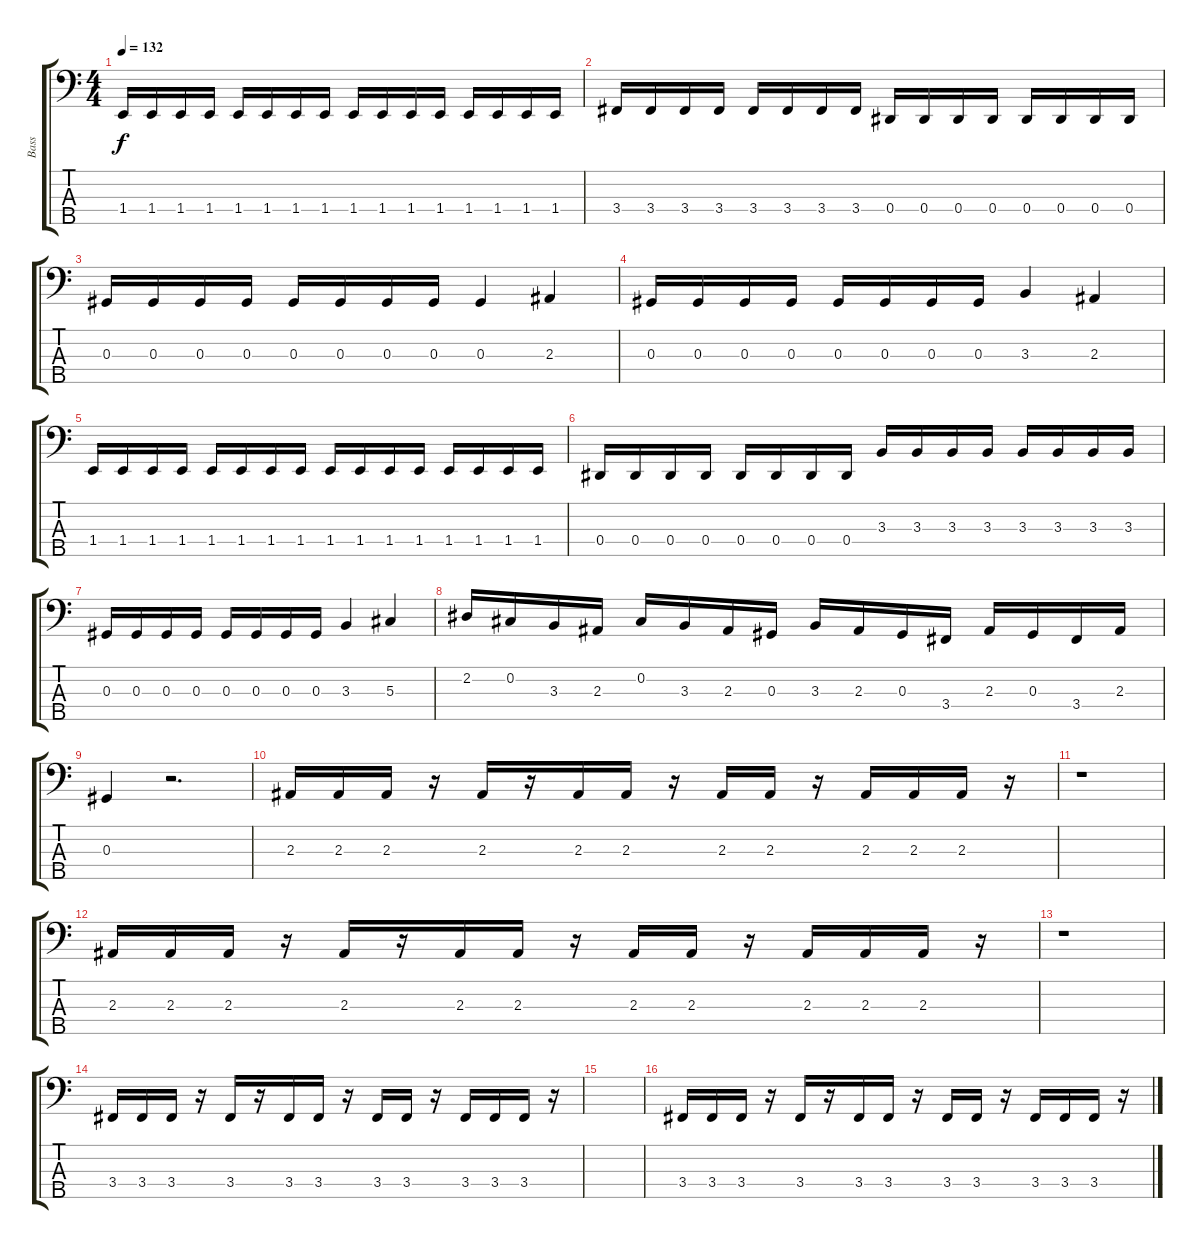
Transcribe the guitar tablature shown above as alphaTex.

\track ("Bass" "Bass") {mute instrument electricbassfinger}
\staff {score tabs}
\tuning (Gb2 Db2 Ab1 Eb1 Bb0) {hide}
\ts (4 4)
\tempo 132
\clef f4
\ks c
1.4.16{dy f} 1.4.16 1.4.16 1.4.16 1.4.16 1.4.16 1.4.16 1.4.16 1.4.16 1.4.16 1.4.16 1.4.16 1.4.16 1.4.16 1.4.16 1.4.16 |
3.4.16 3.4.16 3.4.16 3.4.16 3.4.16 3.4.16 3.4.16 3.4.16 0.4.16 0.4.16 0.4.16 0.4.16 0.4.16 0.4.16 0.4.16 0.4.16 |
0.3.16 0.3.16 0.3.16 0.3.16 0.3.16 0.3.16 0.3.16 0.3.16 0.3.4 2.3.4 |
0.3.16 0.3.16 0.3.16 0.3.16 0.3.16 0.3.16 0.3.16 0.3.16 3.3.4 2.3.4 |
1.4.16 1.4.16 1.4.16 1.4.16 1.4.16 1.4.16 1.4.16 1.4.16 1.4.16 1.4.16 1.4.16 1.4.16 1.4.16 1.4.16 1.4.16 1.4.16 |
0.4.16 0.4.16 0.4.16 0.4.16 0.4.16 0.4.16 0.4.16 0.4.16 3.3.16 3.3.16 3.3.16 3.3.16 3.3.16 3.3.16 3.3.16 3.3.16 |
0.3.16 0.3.16 0.3.16 0.3.16 0.3.16 0.3.16 0.3.16 0.3.16 3.3.4 5.3.4 |
2.2.16 0.2.16 3.3.16 2.3.16 0.2.16 3.3.16 2.3.16 0.3.16 3.3.16 2.3.16 0.3.16 3.4.16 2.3.16 0.3.16 3.4.16 2.3.16 |
0.3.4 r.2{d} |
2.3.16 2.3.16 2.3.16 r.16 2.3.16 r.16 2.3.16 2.3.16 r.16 2.3.16 2.3.16 r.16 2.3.16 2.3.16 2.3.16 r.16 |
r.1 |
2.3.16 2.3.16 2.3.16 r.16 2.3.16 r.16 2.3.16 2.3.16 r.16 2.3.16 2.3.16 r.16 2.3.16 2.3.16 2.3.16 r.16 |
r.1 |
3.4.16 3.4.16 3.4.16 r.16 3.4.16 r.16 3.4.16 3.4.16 r.16 3.4.16 3.4.16 r.16 3.4.16 3.4.16 3.4.16 r.16 |
|
3.4.16 3.4.16 3.4.16 r.16 3.4.16 r.16 3.4.16 3.4.16 r.16 3.4.16 3.4.16 r.16 3.4.16 3.4.16 3.4.16 r.16
